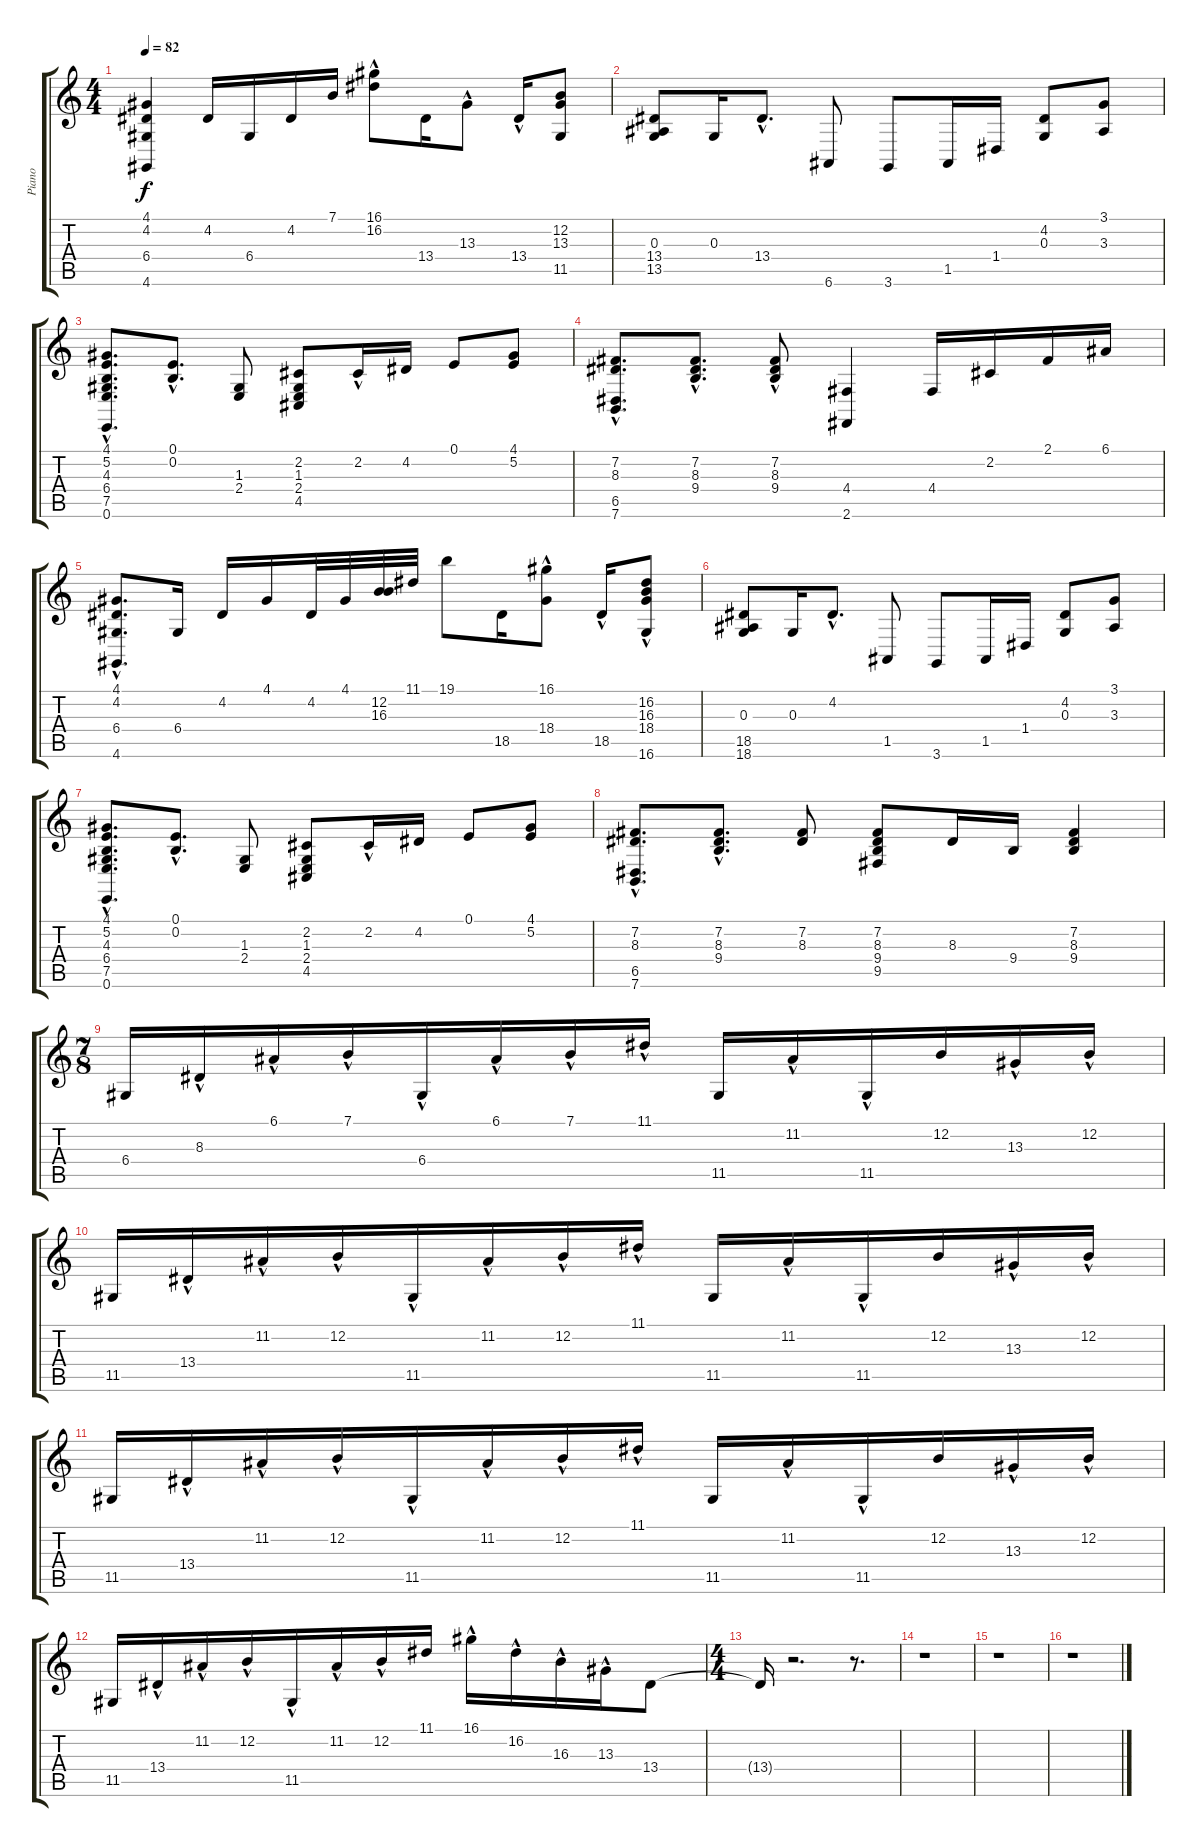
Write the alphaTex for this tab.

\track ("Piano" "Piano") {instrument acousticgrandpiano}
\staff {score tabs}
\tuning (E4 B3 G3 D3 A2 E2) {hide}
\ts (4 4)
\tempo 82
\clef g2
\ks c
(4.1 4.2 6.4 4.6).4{dy f} 4.2.16 6.4.16 4.2.16 7.1.16 (16.1{hac} 16.2{hac}).8 13.4.16 13.3{hac}.8 13.4{hac}.16 (12.2 13.3 11.5).8 |
(0.3 13.4 13.5).8 0.3.16 13.4{hac}.8{d} 6.6.8 3.6.8 1.5.16 1.4.16 (4.2 0.3).8 (3.1 3.3).8 |
(4.1{hac} 5.2{hac} 4.3{hac} 6.4{hac} 7.5{hac} 0.6).8{d} (0.1{hac} 0.2).8{d} (1.3 2.4).8 (2.2 1.3 2.4 4.5).8 2.2{hac}.16 4.2.16 0.1.8 (4.1 5.2).8 |
(7.2{hac} 8.3{hac} 6.5 7.6).8{d} (7.2{hac} 8.3{hac} 9.4{hac}).8{d} (7.2{hac} 8.3{hac} 9.4{hac}).8 (4.4 2.6).4 4.4.16 2.2.16 2.1.16 6.1.16 |
(4.1{hac} 4.2{hac} 6.4{hac} 4.6).8{d} 6.4.16 4.2.16 4.1.16 4.2.32 4.1.32 (12.2 16.3).32 11.1.32 19.1.8 18.5.16 (16.1{hac} 18.4{hac}).8 18.5{hac}.16 (16.2{hac} 16.3 18.4 16.6).8 |
(0.3 18.5 18.6).8 0.3.16 4.2{hac}.8{d} 1.5.8 3.6.8 1.5.16 1.4.16 (4.2 0.3).8 (3.1 3.3).8 |
(4.1{hac} 5.2{hac} 4.3{hac} 6.4{hac} 7.5{hac} 0.6).8{d} (0.1{hac} 0.2).8{d} (1.3 2.4).8 (2.2 1.3 2.4 4.5).8 2.2{hac}.16 4.2.16 0.1.8 (4.1 5.2).8 |
(7.2{hac} 8.3{hac} 6.5 7.6).8{d} (7.2{hac} 8.3{hac} 9.4{hac}).8{d} (7.2 8.3).8 (7.2 8.3 9.4 9.5).8 8.3.16 9.4.16 (7.2 8.3 9.4).4 |
\ts (7 8)
6.4.16{volume 6 balance 0} 8.3{hac}.16{balance 0} 6.1{hac}.16{balance 0} 7.1{hac}.16{balance 1} 6.4{hac}.16{balance 1} 6.1{hac}.16{balance 1} 7.1{hac}.16{balance 2} 11.1{hac}.16{balance 2} 11.5.16{balance 2} 11.2{hac}.16{balance 2} 11.5{hac}.16{balance 3} 12.2.16{balance 3} 13.3{hac}.16{volume 8 balance 3} 12.2{hac}.16{volume 8 balance 4} |
11.5.16{volume 7 balance 4} 13.4{hac}.16{volume 7 balance 4} 11.2{hac}.16{volume 6 balance 4} 12.2{hac}.16{balance 5} 11.5{hac}.16{balance 5} 11.2{hac}.16{balance 5} 12.2{hac}.16{balance 6} 11.1{hac}.16{balance 6} 11.5.16{balance 6} 11.2{hac}.16{balance 6} 11.5{hac}.16{balance 7} 12.2.16{balance 7} 13.3{hac}.16{volume 8 balance 7} 12.2{hac}.16{volume 8 balance 8} |
11.5.16{volume 7 balance 8} 13.4{hac}.16{volume 7 balance 8} 11.2{hac}.16{volume 6 balance 8} 12.2{hac}.16{balance 9} 11.5{hac}.16{balance 9} 11.2{hac}.16{balance 9} 12.2{hac}.16{balance 10} 11.1{hac}.16{balance 10} 11.5.16{balance 10} 11.2{hac}.16{balance 10} 11.5{hac}.16{balance 11} 12.2.16{balance 11} 13.3{hac}.16{volume 8 balance 11} 12.2{hac}.16{volume 8 balance 12} |
11.5.16{volume 7 balance 12} 13.4{hac}.16{volume 7 balance 12} 11.2{hac}.16{volume 6 balance 12} 12.2{hac}.16{balance 13} 11.5{hac}.16{balance 13} 11.2{hac}.16{balance 13} 12.2{hac}.16{balance 14} 11.1.16{balance 14} 16.1{hac}.16{balance 14} 16.2{hac}.16{balance 14} 16.3{hac}.16{balance 15} 13.3{hac}.16{balance 15} 13.4.8{volume 8 balance 15} |
\ts (4 4)
13.4{t}.16 r.2{d} r.8{d} |
r.1 |
r.1 |
r.1
